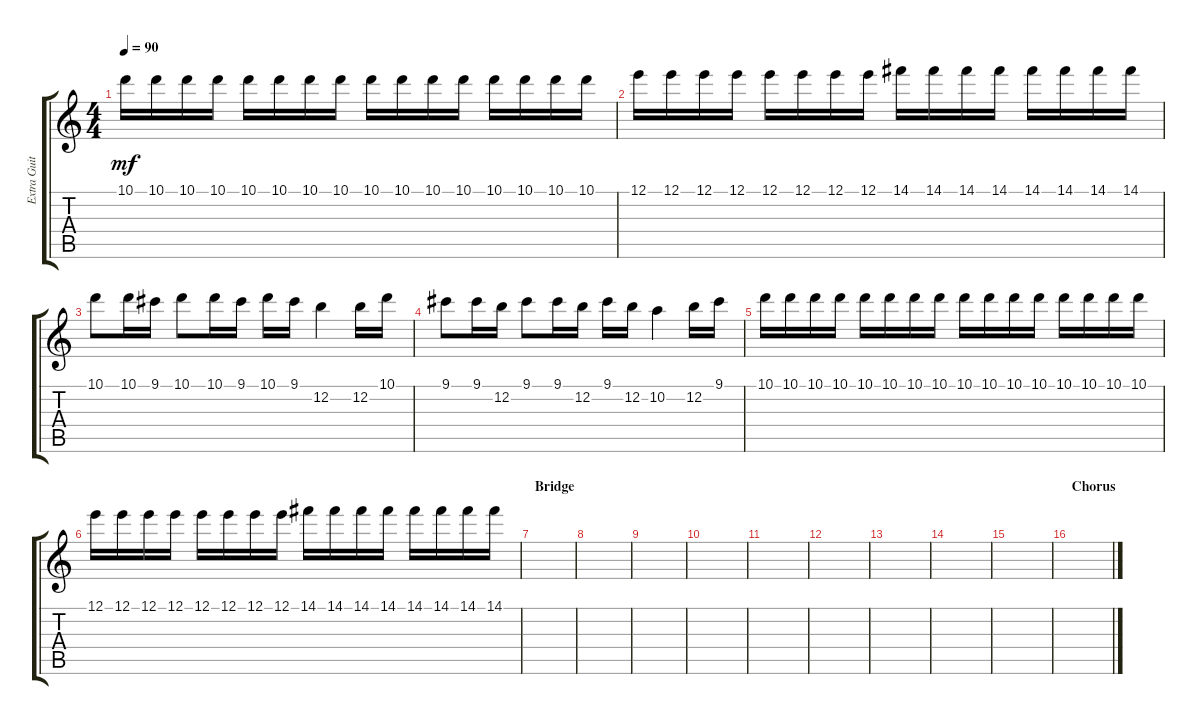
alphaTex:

\track ("Extra Guitar" "Extra Guit") {instrument electricguitarclean}
\staff {score tabs}
\tuning (E4 B3 G3 D3 A2 E2) {hide}
\ts (4 4)
\tempo 90
\clef g2
\ks c
10.1.16{dy mf} 10.1.16 10.1.16 10.1.16 10.1.16 10.1.16 10.1.16 10.1.16 10.1.16 10.1.16 10.1.16 10.1.16 10.1.16 10.1.16 10.1.16 10.1.16 |
12.1.16 12.1.16 12.1.16 12.1.16 12.1.16 12.1.16 12.1.16 12.1.16 14.1.16 14.1.16 14.1.16 14.1.16 14.1.16 14.1.16 14.1.16 14.1.16 |
10.1.8 10.1.16 9.1.16 10.1.8 10.1.16 9.1.16 10.1.16 9.1.16 12.2.4 12.2.16 10.1.16 |
9.1.8 9.1.16 12.2.16 9.1.8 9.1.16 12.2.16 9.1.16 12.2.16 10.2.4 12.2.16 9.1.16 |
10.1.16 10.1.16 10.1.16 10.1.16 10.1.16 10.1.16 10.1.16 10.1.16 10.1.16 10.1.16 10.1.16 10.1.16 10.1.16 10.1.16 10.1.16 10.1.16 |
12.1.16 12.1.16 12.1.16 12.1.16 12.1.16 12.1.16 12.1.16 12.1.16 14.1.16 14.1.16 14.1.16 14.1.16 14.1.16 14.1.16 14.1.16 14.1.16 |
\section ("" "Bridge")
|
|
|
|
|
|
|
|
|
\section ("" "Chorus")
